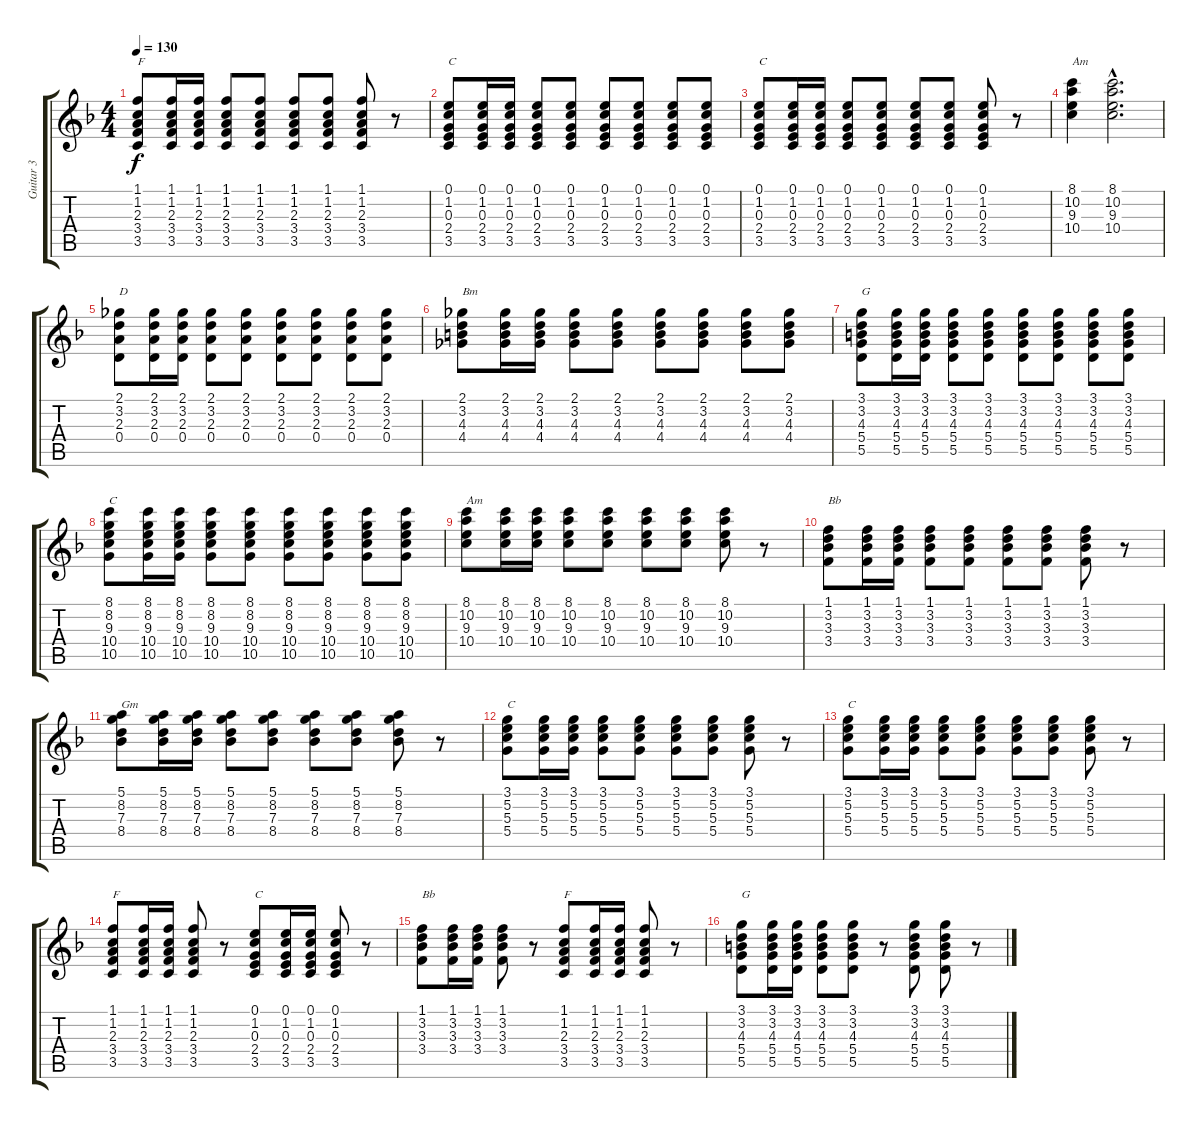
\track ("Guitar 3" "Guitar 3") {instrument electricguitarclean}
\staff {score tabs}
\tuning (E4 B3 G3 D3 A2 E2) {hide}
\ts (4 4)
\tempo 130
\clef g2
\ks f
(1.1 1.2 2.3 3.4 3.5).8{txt "F" dy f} (1.1 1.2 2.3 3.4 3.5).16 (1.1 1.2 2.3 3.4 3.5).16 (1.1 1.2 2.3 3.4 3.5).8 (1.1 1.2 2.3 3.4 3.5).8 (1.1 1.2 2.3 3.4 3.5).8 (1.1 1.2 2.3 3.4 3.5).8 (1.1 1.2 2.3 3.4 3.5).8 r.8 |
(0.1 1.2 0.3 2.4 3.5).8{txt "C"} (0.1 1.2 0.3 2.4 3.5).16 (0.1 1.2 0.3 2.4 3.5).16 (0.1 1.2 0.3 2.4 3.5).8 (0.1 1.2 0.3 2.4 3.5).8 (0.1 1.2 0.3 2.4 3.5).8 (0.1 1.2 0.3 2.4 3.5).8 (0.1 1.2 0.3 2.4 3.5).8 (0.1 1.2 0.3 2.4 3.5).8 |
(0.1 1.2 0.3 2.4 3.5).8{txt "C"} (0.1 1.2 0.3 2.4 3.5).16 (0.1 1.2 0.3 2.4 3.5).16 (0.1 1.2 0.3 2.4 3.5).8 (0.1 1.2 0.3 2.4 3.5).8 (0.1 1.2 0.3 2.4 3.5).8 (0.1 1.2 0.3 2.4 3.5).8 (0.1 1.2 0.3 2.4 3.5).8 r.8 |
(8.1 10.2 9.3 10.4).4{txt "Am"} (8.1{hac} 10.2{hac} 9.3{hac} 10.4{hac}).2{d} |
(2.1 3.2 2.3 0.4).8{txt "D"} (2.1 3.2 2.3 0.4).16 (2.1 3.2 2.3 0.4).16 (2.1 3.2 2.3 0.4).8 (2.1 3.2 2.3 0.4).8 (2.1 3.2 2.3 0.4).8 (2.1 3.2 2.3 0.4).8 (2.1 3.2 2.3 0.4).8 (2.1 3.2 2.3 0.4).8 |
(2.1 3.2 4.3 4.4).8{txt "Bm"} (2.1 3.2 4.3 4.4).16 (2.1 3.2 4.3 4.4).16 (2.1 3.2 4.3 4.4).8 (2.1 3.2 4.3 4.4).8 (2.1 3.2 4.3 4.4).8 (2.1 3.2 4.3 4.4).8 (2.1 3.2 4.3 4.4).8 (2.1 3.2 4.3 4.4).8 |
(3.1 3.2 4.3 5.4 5.5).8{txt "G"} (3.1 3.2 4.3 5.4 5.5).16 (3.1 3.2 4.3 5.4 5.5).16 (3.1 3.2 4.3 5.4 5.5).8 (3.1 3.2 4.3 5.4 5.5).8 (3.1 3.2 4.3 5.4 5.5).8 (3.1 3.2 4.3 5.4 5.5).8 (3.1 3.2 4.3 5.4 5.5).8 (3.1 3.2 4.3 5.4 5.5).8 |
(8.1 8.2 9.3 10.4 10.5).8{txt "C"} (8.1 8.2 9.3 10.4 10.5).16 (8.1 8.2 9.3 10.4 10.5).16 (8.1 8.2 9.3 10.4 10.5).8 (8.1 8.2 9.3 10.4 10.5).8 (8.1 8.2 9.3 10.4 10.5).8 (8.1 8.2 9.3 10.4 10.5).8 (8.1 8.2 9.3 10.4 10.5).8 (8.1 8.2 9.3 10.4 10.5).8 |
(8.1 10.2 9.3 10.4).8{txt "Am"} (8.1 10.2 9.3 10.4).16 (8.1 10.2 9.3 10.4).16 (8.1 10.2 9.3 10.4).8 (8.1 10.2 9.3 10.4).8 (8.1 10.2 9.3 10.4).8 (8.1 10.2 9.3 10.4).8 (8.1 10.2 9.3 10.4).8 r.8 |
(1.1 3.2 3.3 3.4).8{txt "Bb"} (1.1 3.2 3.3 3.4).16 (1.1 3.2 3.3 3.4).16 (1.1 3.2 3.3 3.4).8 (1.1 3.2 3.3 3.4).8 (1.1 3.2 3.3 3.4).8 (1.1 3.2 3.3 3.4).8 (1.1 3.2 3.3 3.4).8 r.8 |
(5.1 8.2 7.3 8.4).8{txt "Gm"} (5.1 8.2 7.3 8.4).16 (5.1 8.2 7.3 8.4).16 (5.1 8.2 7.3 8.4).8 (5.1 8.2 7.3 8.4).8 (5.1 8.2 7.3 8.4).8 (5.1 8.2 7.3 8.4).8 (5.1 8.2 7.3 8.4).8 r.8 |
(3.1 5.2 5.3 5.4).8{txt "C"} (3.1 5.2 5.3 5.4).16 (3.1 5.2 5.3 5.4).16 (3.1 5.2 5.3 5.4).8 (3.1 5.2 5.3 5.4).8 (3.1 5.2 5.3 5.4).8 (3.1 5.2 5.3 5.4).8 (3.1 5.2 5.3 5.4).8 r.8 |
(3.1 5.2 5.3 5.4).8{txt "C"} (3.1 5.2 5.3 5.4).16 (3.1 5.2 5.3 5.4).16 (3.1 5.2 5.3 5.4).8 (3.1 5.2 5.3 5.4).8 (3.1 5.2 5.3 5.4).8 (3.1 5.2 5.3 5.4).8 (3.1 5.2 5.3 5.4).8 r.8 |
(1.1 1.2 2.3 3.4 3.5).8{txt "F"} (1.1 1.2 2.3 3.4 3.5).16 (1.1 1.2 2.3 3.4 3.5).16 (1.1 1.2 2.3 3.4 3.5).8 r.8 (0.1 1.2 0.3 2.4 3.5).8{txt "C"} (0.1 1.2 0.3 2.4 3.5).16 (0.1 1.2 0.3 2.4 3.5).16 (0.1 1.2 0.3 2.4 3.5).8 r.8 |
(1.1 3.2 3.3 3.4).8{txt "Bb"} (1.1 3.2 3.3 3.4).16 (1.1 3.2 3.3 3.4).16 (1.1 3.2 3.3 3.4).8 r.8 (1.1 1.2 2.3 3.4 3.5).8{txt "F"} (1.1 1.2 2.3 3.4 3.5).16 (1.1 1.2 2.3 3.4 3.5).16 (1.1 1.2 2.3 3.4 3.5).8 r.8 |
(3.1 3.2 4.3 5.4 5.5).8{txt "G"} (3.1 3.2 4.3 5.4 5.5).16 (3.1 3.2 4.3 5.4 5.5).16 (3.1 3.2 4.3 5.4 5.5).8 (3.1 3.2 4.3 5.4 5.5).8 r.8 (3.1 3.2 4.3 5.4 5.5).8 (3.1 3.2 4.3 5.4 5.5).8 r.8
